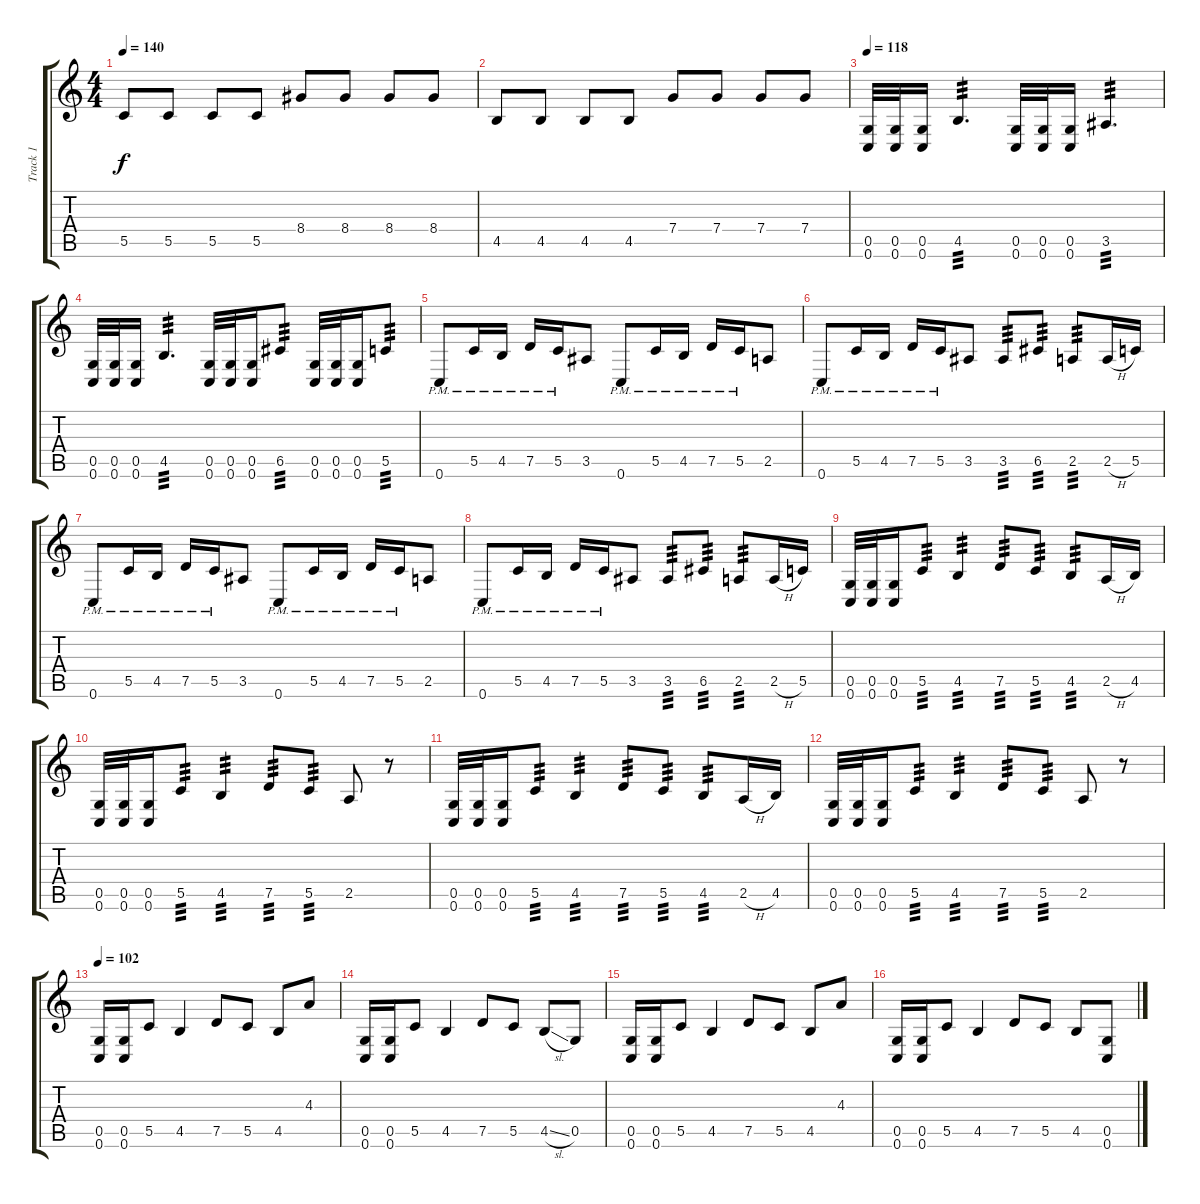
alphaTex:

\track ("Track 1" "Track 1") {instrument distortionguitar}
\staff {score tabs}
\tuning (D4 A3 F3 C3 G2 C2) {hide}
\ts (4 4)
\tempo 140
\clef g2
\ks c
5.5.8{dy f} 5.5.8 5.5.8 5.5.8 8.4.8 8.4.8 8.4.8 8.4.8 |
4.5.8 4.5.8 4.5.8 4.5.8 7.4.8 7.4.8 7.4.8 7.4.8 |
\tempo 118
(0.5 0.6).32 (0.5 0.6).32 (0.5 0.6).16 4.5.4{d tp 3} (0.5 0.6).32 (0.5 0.6).32 (0.5 0.6).16 3.5.4{d tp 3} |
(0.5 0.6).32 (0.5 0.6).32 (0.5 0.6).16 4.5.4{d tp 3} (0.5 0.6).32 (0.5 0.6).32 (0.5 0.6).16 6.5.8{tp 3} (0.5 0.6).32 (0.5 0.6).32 (0.5 0.6).16 5.5.8{tp 3} |
0.6{pm}.8 5.5{pm}.16 4.5{pm}.16 7.5{pm}.16 5.5{pm}.16 3.5.8 0.6{pm}.8 5.5{pm}.16 4.5{pm}.16 7.5{pm}.16 5.5{pm}.16 2.5.8 |
0.6{pm}.8 5.5{pm}.16 4.5{pm}.16 7.5{pm}.16 5.5{pm}.16 3.5.8 3.5.8{tp 3} 6.5.8{tp 3} 2.5.8{tp 3} 2.5{h}.16 5.5.16 |
0.6{pm}.8 5.5{pm}.16 4.5{pm}.16 7.5{pm}.16 5.5{pm}.16 3.5.8 0.6{pm}.8 5.5{pm}.16 4.5{pm}.16 7.5{pm}.16 5.5{pm}.16 2.5.8 |
0.6{pm}.8 5.5{pm}.16 4.5{pm}.16 7.5{pm}.16 5.5{pm}.16 3.5.8 3.5.8{tp 3} 6.5.8{tp 3} 2.5.8{tp 3} 2.5{h}.16 5.5.16 |
(0.5 0.6).32 (0.5 0.6).32 (0.5 0.6).16 5.5.8{tp 3} 4.5.4{tp 3} 7.5.8{tp 3} 5.5.8{tp 3} 4.5.8{tp 3} 2.5{h}.16 4.5.16 |
(0.5 0.6).32 (0.5 0.6).32 (0.5 0.6).16 5.5.8{tp 3} 4.5.4{tp 3} 7.5.8{tp 3} 5.5.8{tp 3} 2.5.8 r.8 |
(0.5 0.6).32 (0.5 0.6).32 (0.5 0.6).16 5.5.8{tp 3} 4.5.4{tp 3} 7.5.8{tp 3} 5.5.8{tp 3} 4.5.8{tp 3} 2.5{h}.16 4.5.16 |
(0.5 0.6).32 (0.5 0.6).32 (0.5 0.6).16 5.5.8{tp 3} 4.5.4{tp 3} 7.5.8{tp 3} 5.5.8{tp 3} 2.5.8 r.8 |
\tempo 102
(0.5 0.6).16 (0.5 0.6).16 5.5.8 4.5.4 7.5.8 5.5.8 4.5.8 4.3.8 |
(0.5 0.6).16 (0.5 0.6).16 5.5.8 4.5.4 7.5.8 5.5.8 4.5{sl}.8 0.5.8 |
(0.5 0.6).16 (0.5 0.6).16 5.5.8 4.5.4 7.5.8 5.5.8 4.5.8 4.3.8 |
(0.5 0.6).16 (0.5 0.6).16 5.5.8 4.5.4 7.5.8 5.5.8 4.5.8 (0.5 0.6).8
